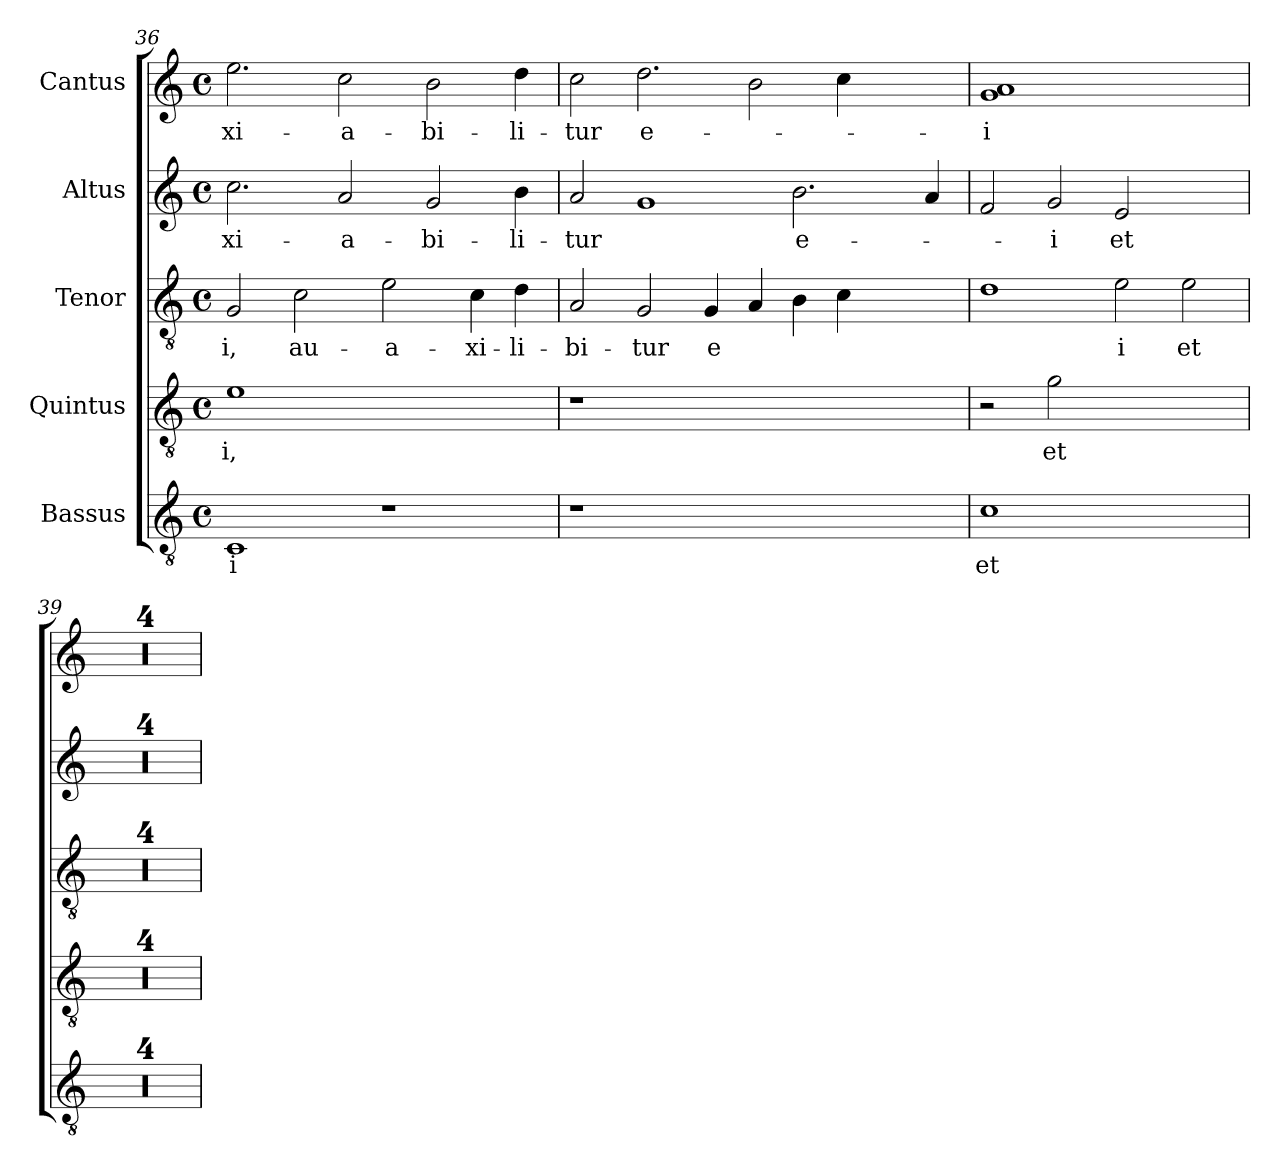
**kern	**text	**kern	**text	**kern	**text	**kern	**text	**kern	**text
*part5	*part5	*part4	*part4	*part3	*part3	*part2	*part2	*part1	*part1
*staff5	*staff5	*staff4	*staff4	*staff3	*staff3	*staff2	*staff2	*staff1	*staff1
*I"Bassus	*	*I"Quintus	*	*I"Tenor	*	*I"Altus	*	*I"Cantus	*
*clefGv2	*	*clefGv2	*	*clefGv2	*	*clefG2	*	*clefG2	*
*M4/4	*	*M4/4	*	*M4/4	*	*M4/4	*	*M4/4	*
*met(c)	*	*met(c)	*	*met(c)	*	*met(c)	*	*met(c)	*
=36	=36	=36	=36	=36	=36	=36	=36	=36	=36
!	!LO:LY:b:cj	!	!LO:LY:b:cj	!	!LO:LY:b:cj	!	!LO:LY:b:cj	!	!LO:LY:b:cj
1C	-i	1e	-i,	2G/	-i,	2.cc\	-xi-	2.ee\	-xi-
!	!	!	!	!	!LO:LY:b:cj	!	!	!	!
.	.	.	.	2c\	au-	.	.	.	.
!	!	!	!	!	!	!	!LO:LY:b:cj	!	!LO:LY:b:cj
.	.	.	.	.	.	2a/	-a-	2cc\	-a-
!	!	!	!	!	!LO:LY:b:cj	!	!	!	!
1r	.	1ryy	.	2e\	-a-	.	.	.	.
!	!	!	!	!	!	!	!LO:LY:b:cj	!	!LO:LY:b:cj
.	.	.	.	.	.	2g/	-bi-	2b\	-bi-
!	!	!	!	!	!LO:LY:b:cj	!	!	!	!
.	.	.	.	4c\	-xi-	.	.	.	.
!	!	!	!	!	!LO:LY:b:cj	!	!LO:LY:b:cj	!	!LO:LY:b:cj
.	.	.	.	4d\	-li-	4b\	-li-	4dd\	-li-
=37	=37	=37	=37	=37	=37	=37	=37	=37	=37
!	!	!	!	!	!LO:LY:b:cj	!	!LO:LY:b:cj	!	!LO:LY:b:cj
1r	.	1r	.	2A/	-bi-	2a/	-tur	2cc\	-tur
!	!	!	!	!	!LO:LY:b:cj	!	!	!	!LO:LY:b:rj
.	.	.	.	2G/	-tur	1g	.	2.dd\	e-
!	!	!	!	!	!LO:LY:b:rj	!	!	!	!
1.ryy	.	1.ryy	.	4G/	e	.	.	.	.
.	.	.	.	4A/	.	.	.	2b\	.
!	!	!	!	!	!	!	!LO:LY:b:rj	!	!
.	.	.	.	4B\	.	2.b\	e-	.	.
.	.	.	.	4c\	.	.	.	4cc\	.
.	.	.	.	2ryy	.	.	.	2ryy	.
.	.	.	.	.	.	4a/	.	.	.
=38	=38	=38	=38	=38	=38	=38	=38	=38	=38
!	!LO:LY:b:cj	!	!	!	!	!	!	!	!LO:LY:b:cj
1c	et	2r	.	1d	.	2f/	.	1a 1g	-i
!	!	!	!LO:LY:b:cj	!	!	!	!LO:LY:b:cj	!	!
.	.	2g\	et	.	.	2g/	-i	.	.
!	!	!	!	!	!LO:LY:b:cj	!	!LO:LY:b:cj	!	!
1ryy	.	1ryy	.	2e\	i	2e/	et	1ryy	.
!	!	!	!	!	!LO:LY:b:cj	!	!	!	!
.	.	.	.	2e\	et	2ryy	.	.	.
=39	=39	=39	=39	=39	=39	=39	=39	=39	=39
1r	.	1r	.	1r	.	1r	.	1r	.
=40	=40	=40	=40	=40	=40	=40	=40	=40	=40
1r	.	1r	.	1r	.	1r	.	1r	.
=41	=41	=41	=41	=41	=41	=41	=41	=41	=41
1r	.	1r	.	1r	.	1r	.	1r	.
=42	=42	=42	=42	=42	=42	=42	=42	=42	=42
1r	.	1r	.	1r	.	1r	.	1r	.
=	=	=	=	=	=	=	=	=	=
*-	*-	*-	*-	*-	*-	*-	*-	*-	*-
